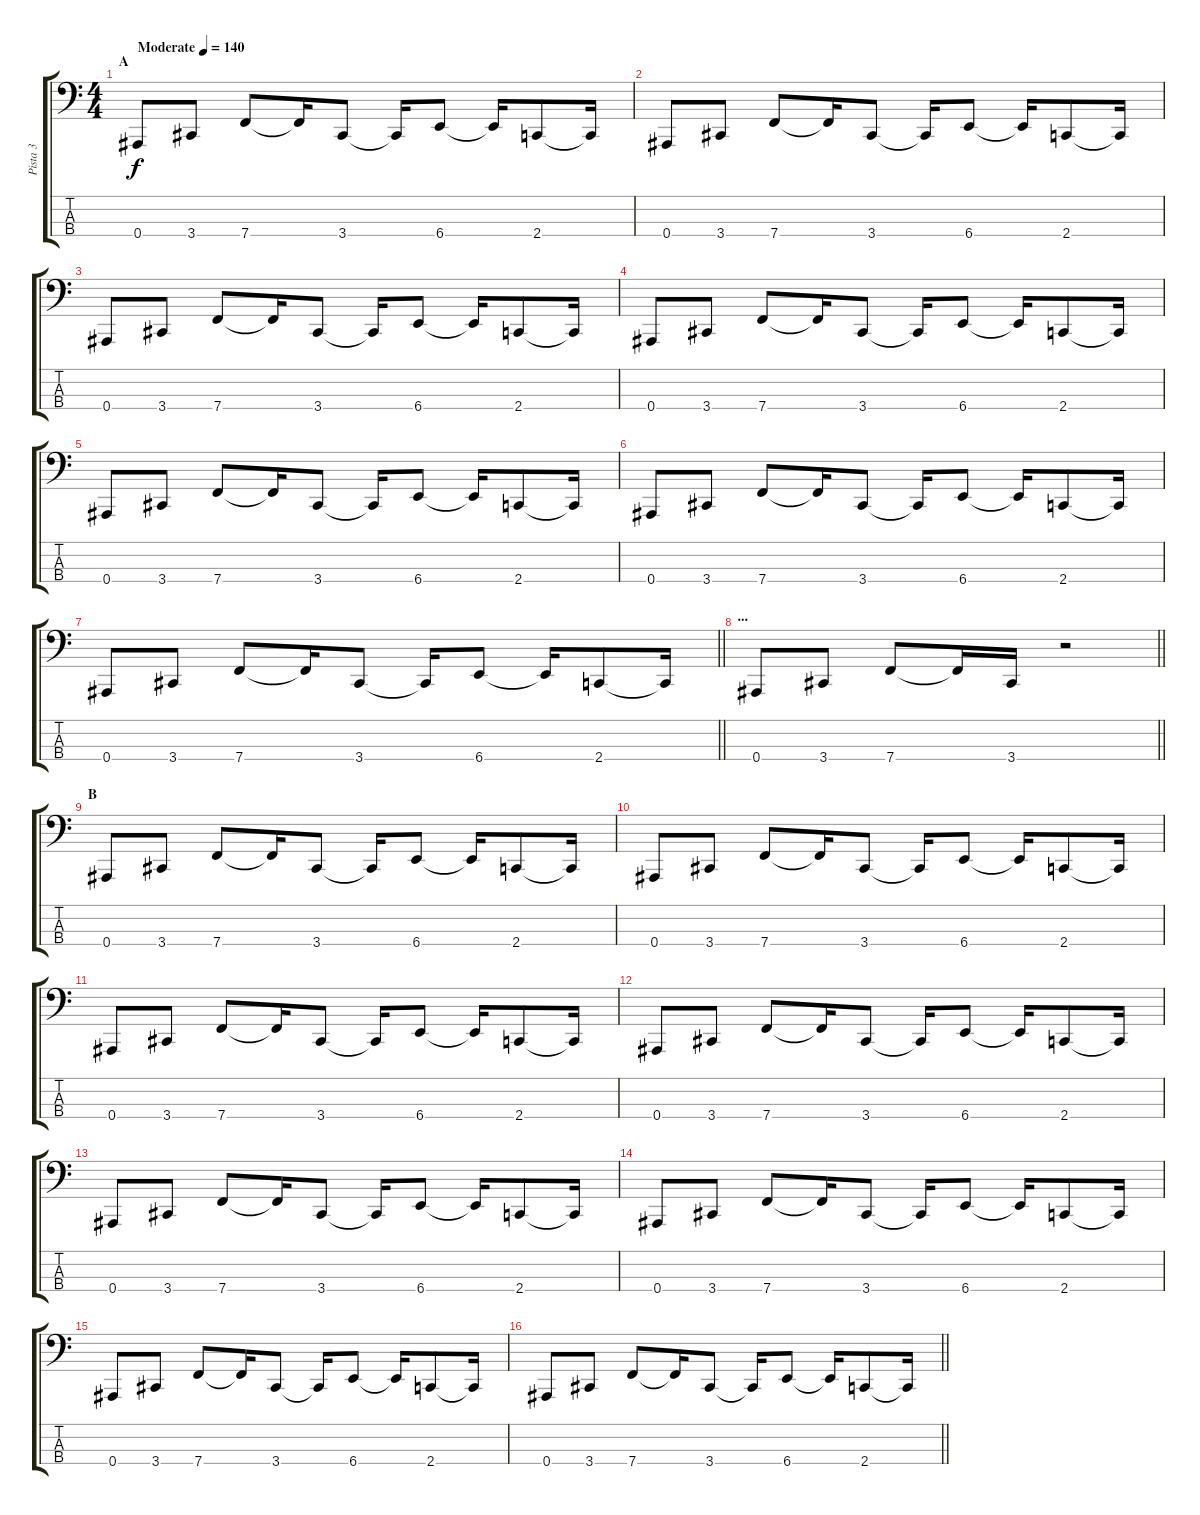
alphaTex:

\track ("Pista 3" "Pista 3") {instrument electricbassfinger}
\staff {score tabs}
\tuning (G2 D2 F1 Bb0) {hide}
\ts (4 4)
\section ("" "A")
\tempo (140 "Moderate")
\clef f4
\ks c
0.4.8{dy f instrument electricbassfinger} 3.4.8 7.4.8 7.4{t}.16 3.4.8 3.4{t}.16 6.4.8 6.4{t}.16 2.4.8 2.4{t}.16 |
0.4.8 3.4.8 7.4.8 7.4{t}.16 3.4.8 3.4{t}.16 6.4.8 6.4{t}.16 2.4.8 2.4{t}.16 |
0.4.8 3.4.8 7.4.8 7.4{t}.16 3.4.8 3.4{t}.16 6.4.8 6.4{t}.16 2.4.8 2.4{t}.16 |
0.4.8 3.4.8 7.4.8 7.4{t}.16 3.4.8 3.4{t}.16 6.4.8 6.4{t}.16 2.4.8 2.4{t}.16 |
0.4.8 3.4.8 7.4.8 7.4{t}.16 3.4.8 3.4{t}.16 6.4.8 6.4{t}.16 2.4.8 2.4{t}.16 |
0.4.8 3.4.8 7.4.8 7.4{t}.16 3.4.8 3.4{t}.16 6.4.8 6.4{t}.16 2.4.8 2.4{t}.16 |
\barLineRight lightlight
0.4.8 3.4.8 7.4.8 7.4{t}.16 3.4.8 3.4{t}.16 6.4.8 6.4{t}.16 2.4.8 2.4{t}.16 |
\section ("" "...")
\barLineRight lightlight
0.4.8 3.4.8 7.4.8 7.4{t}.16 3.4.16 r.2 |
\section ("" "B")
0.4.8 3.4.8 7.4.8 7.4{t}.16 3.4.8 3.4{t}.16 6.4.8 6.4{t}.16 2.4.8 2.4{t}.16 |
0.4.8 3.4.8 7.4.8 7.4{t}.16 3.4.8 3.4{t}.16 6.4.8 6.4{t}.16 2.4.8 2.4{t}.16 |
0.4.8 3.4.8 7.4.8 7.4{t}.16 3.4.8 3.4{t}.16 6.4.8 6.4{t}.16 2.4.8 2.4{t}.16 |
0.4.8 3.4.8 7.4.8 7.4{t}.16 3.4.8 3.4{t}.16 6.4.8 6.4{t}.16 2.4.8 2.4{t}.16 |
0.4.8 3.4.8 7.4.8 7.4{t}.16 3.4.8 3.4{t}.16 6.4.8 6.4{t}.16 2.4.8 2.4{t}.16 |
0.4.8 3.4.8 7.4.8 7.4{t}.16 3.4.8 3.4{t}.16 6.4.8 6.4{t}.16 2.4.8 2.4{t}.16 |
0.4.8 3.4.8 7.4.8 7.4{t}.16 3.4.8 3.4{t}.16 6.4.8 6.4{t}.16 2.4.8 2.4{t}.16 |
\barLineRight lightlight
0.4.8 3.4.8 7.4.8 7.4{t}.16 3.4.8 3.4{t}.16 6.4.8 6.4{t}.16 2.4.8 2.4{t}.16
